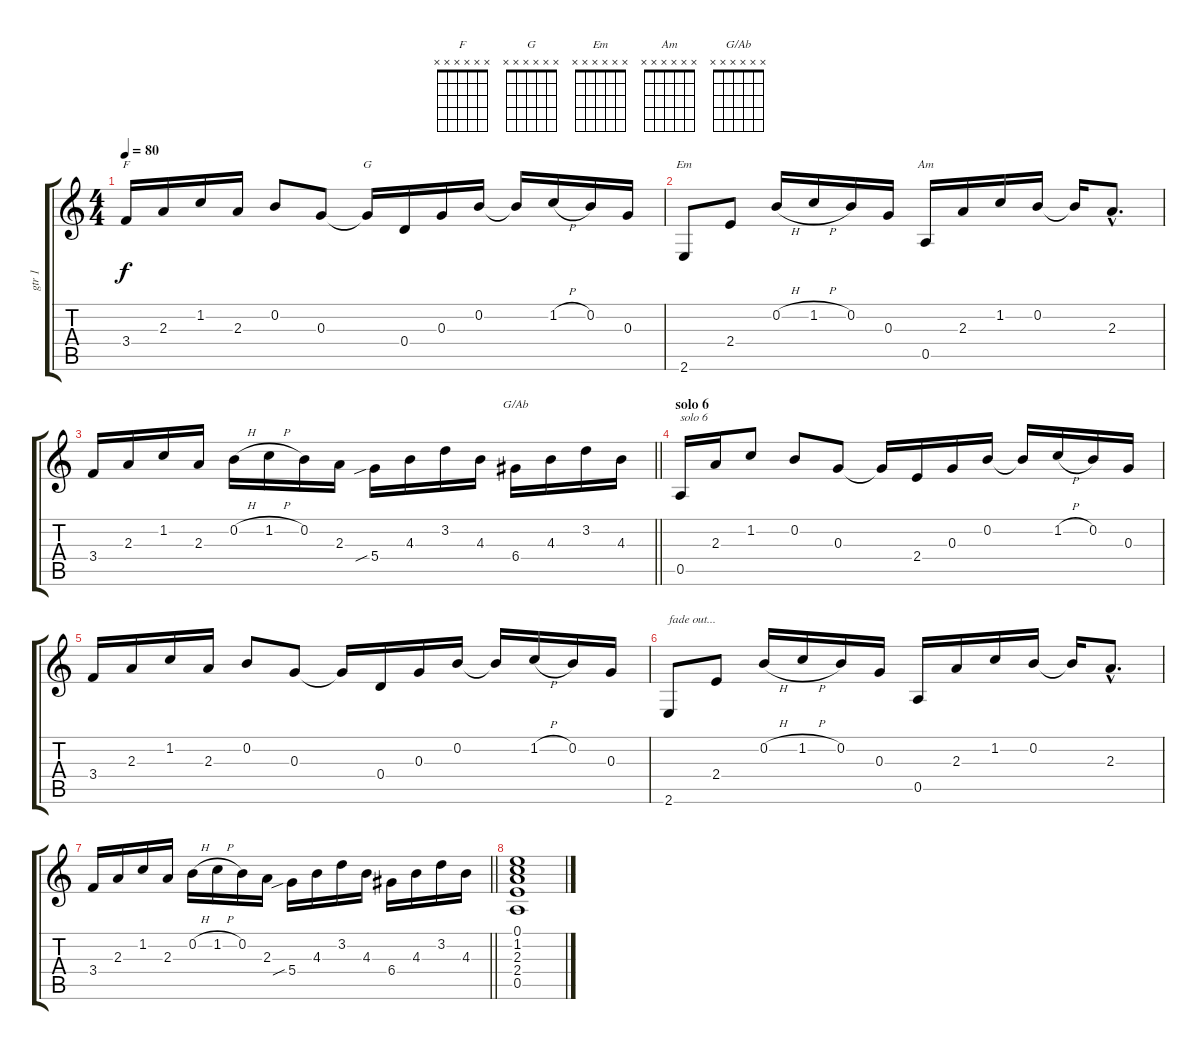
\track ("gtr 1" "gtr 1") {instrument electricguitarclean}
\staff {score tabs}
\tuning (E4 B3 G3 D3 A2 D2) {hide}
\chord ("F" x x x x x x)
\chord ("G" x x x x x x)
\chord ("Em" x x x x x x)
\chord ("Am" x x x x x x)
\chord ("G/Ab" x x x x x x)
\ts (4 4)
\tempo 80
\clef g2
\ks c
3.4.16{ch "F" dy f} 2.3.16 1.2.16 2.3.16 0.2.8 0.3.8 0.3{t}.16{ch "G"} 0.4.16 0.3.16 0.2.16 0.2{t}.16 1.2{h}.16 0.2.16 0.3.16 |
2.6.8{ch "Em"} 2.4.8 0.2{h}.16 1.2{h}.16 0.2.16 0.3.16 0.5.16{ch "Am"} 2.3.16 1.2.16 0.2.16 0.2{t}.16 2.3{hac}.8{d} |
\barLineRight lightlight
3.4.16 2.3.16 1.2.16 2.3.16 0.2{h}.16 1.2{h}.16 0.2.16 2.3.16 5.4{sib}.16 4.3.16 3.2.16 4.3.16 6.4.16{ch "G/Ab"} 4.3.16 3.2.16 4.3.16 |
\section ("" "solo 6")
0.5.16{txt "solo 6"} 2.3.16 1.2.8 0.2.8 0.3.8 0.3{t}.16 2.4.16 0.3.16 0.2.16 0.2{t}.16 1.2{h}.16 0.2.16 0.3.16 |
3.4.16 2.3.16 1.2.16 2.3.16 0.2.8 0.3.8 0.3{t}.16 0.4.16 0.3.16 0.2.16 0.2{t}.16 1.2{h}.16 0.2.16 0.3.16 |
2.6.8{txt "fade out..."} 2.4.8 0.2{h}.16 1.2{h}.16 0.2.16 0.3.16 0.5.16 2.3.16 1.2.16 0.2.16 0.2{t}.16 2.3{hac}.8{d} |
\barLineRight lightlight
3.4.16 2.3.16 1.2.16 2.3.16 0.2{h}.16 1.2{h}.16 0.2.16 2.3.16 5.4{sib}.16 4.3.16 3.2.16 4.3.16 6.4.16 4.3.16 3.2.16 4.3.16 |
(0.1 1.2 2.3 2.4 0.5).1
